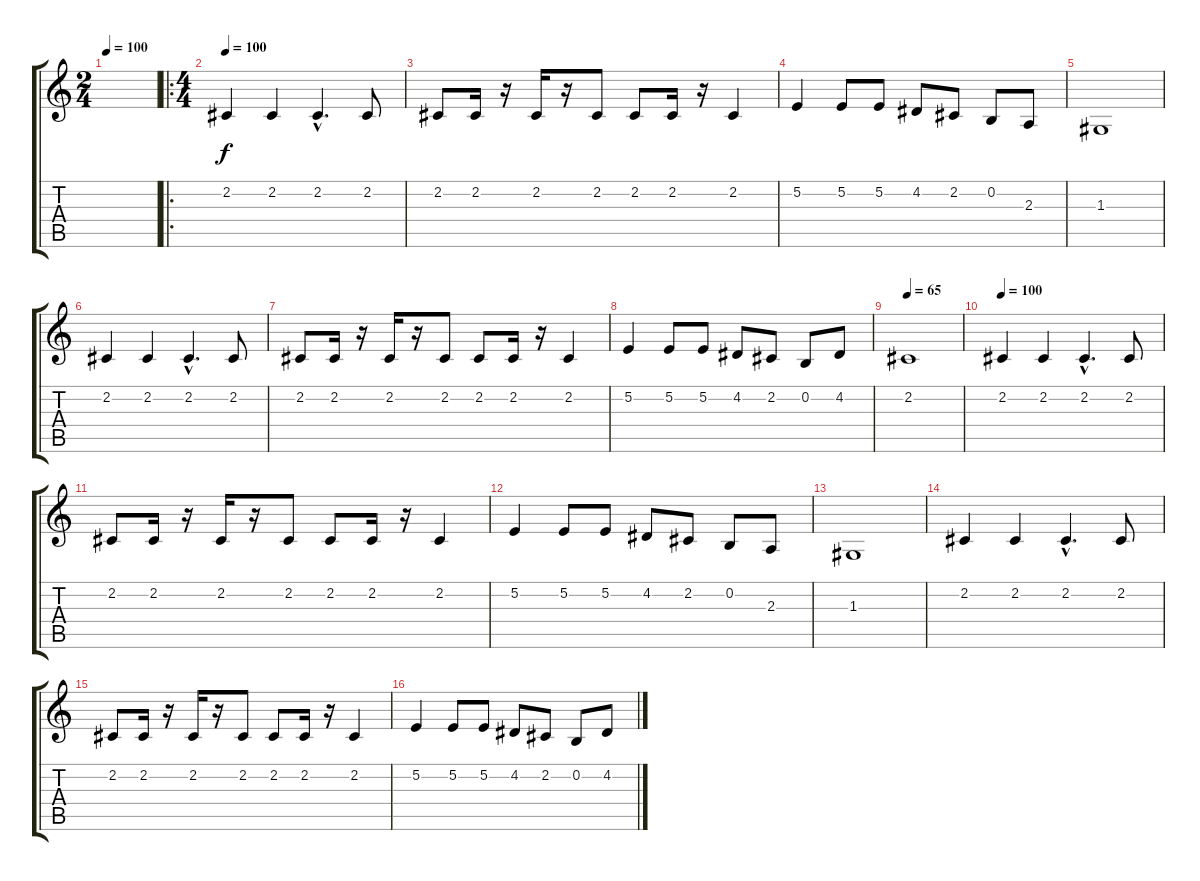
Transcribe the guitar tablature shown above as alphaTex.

\track "" {instrument stringensemble1}
\staff {score tabs}
\tuning (E4 B3 G3 D3 A2 E2) {hide}
\ts (2 4)
\tempo 100
\clef g2
\ks c
|
\ro
\ts (4 4)
\tempo 100
2.2.4 2.2.4 2.2{hac}.4{d} 2.2.8 |
2.2.8 2.2.16 r.16 2.2.16 r.16 2.2.8 2.2.8 2.2.16 r.16 2.2.4 |
5.2.4 5.2.8 5.2.8 4.2.8 2.2.8 0.2.8 2.3.8 |
1.3.1 |
2.2.4 2.2.4 2.2{hac}.4{d} 2.2.8 |
2.2.8 2.2.16 r.16 2.2.16 r.16 2.2.8 2.2.8 2.2.16 r.16 2.2.4 |
5.2.4 5.2.8 5.2.8 4.2.8 2.2.8 0.2.8 4.2.8 |
\tempo 65
2.2.1 |
\tempo 100
2.2.4 2.2.4 2.2{hac}.4{d} 2.2.8 |
2.2.8 2.2.16 r.16 2.2.16 r.16 2.2.8 2.2.8 2.2.16 r.16 2.2.4 |
5.2.4 5.2.8 5.2.8 4.2.8 2.2.8 0.2.8 2.3.8 |
1.3.1 |
2.2.4 2.2.4 2.2{hac}.4{d} 2.2.8 |
2.2.8 2.2.16 r.16 2.2.16 r.16 2.2.8 2.2.8 2.2.16 r.16 2.2.4 |
5.2.4 5.2.8 5.2.8 4.2.8 2.2.8 0.2.8 4.2.8
